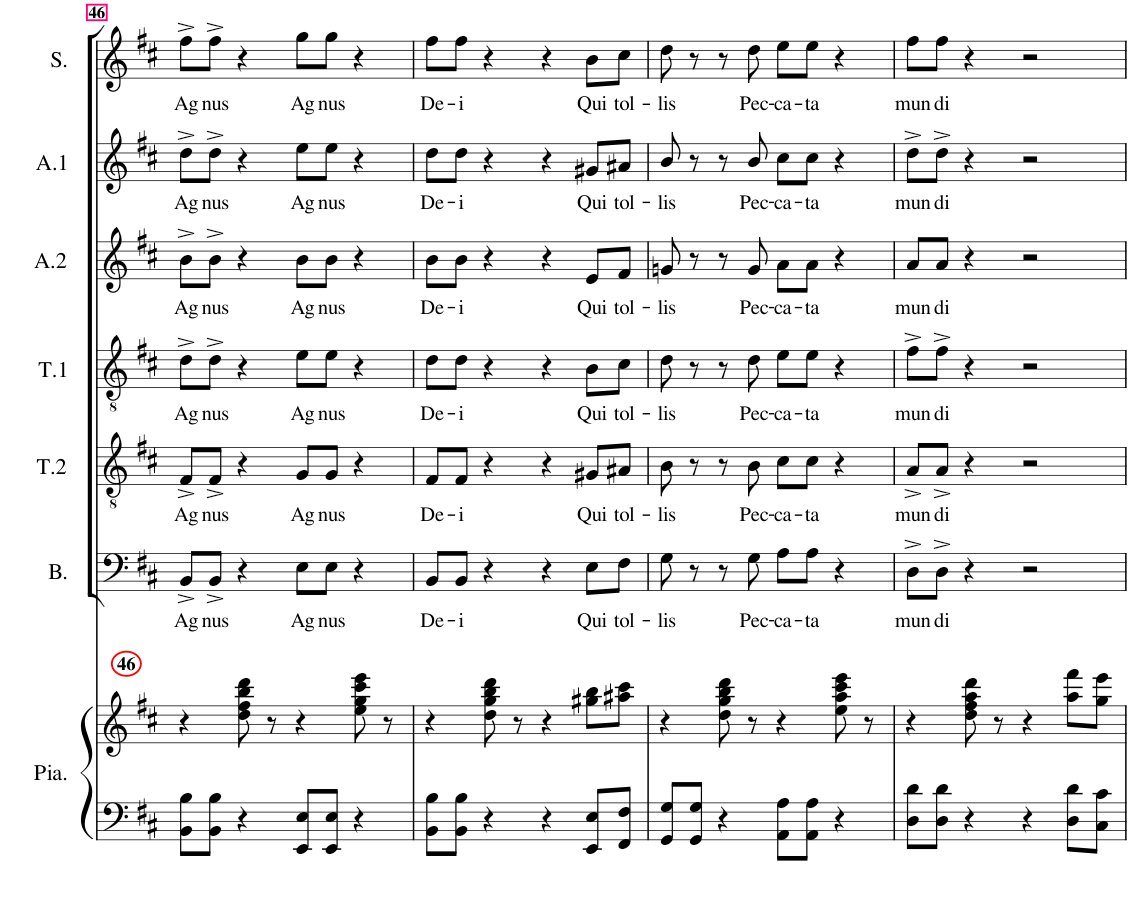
**kern	**kern	**kern	**text	**kern	**text	**kern	**text	**kern	**text	**kern	**text	**kern	**text
*part7	*part7	*part6	*part6	*part5	*part5	*part4	*part4	*part3	*part3	*part2	*part2	*part1	*part1
*staff8	*staff7	*staff6	*staff6	*staff5	*staff5	*staff4	*staff4	*staff3	*staff3	*staff2	*staff2	*staff1	*staff1
*I"Piano	*	*I"Basse	*	*I"Ténor 2	*	*I"Ténor 1	*	*I"Alto 2	*	*I"Alto 1	*	*I"Soprano	*
*I'Pia.	*	*I'B.	*	*I'T.2	*	*I'T.1	*	*I'A.2	*	*I'A.1	*	*I'S.	*
!!LO:PB:g=z
*clefF4	*clefG2	*clefF4	*	*clefGv2	*	*clefGv2	*	*clefG2	*	*clefG2	*	*clefG2	*
*k[f#c#]	*k[f#c#]	*k[f#c#]	*	*k[f#c#]	*	*k[f#c#]	*	*k[f#c#]	*	*k[f#c#]	*	*k[f#c#]	*
*M4/4	*M4/4	*M4/4	*	*M4/4	*	*M4/4	*	*M4/4	*	*M4/4	*	*M4/4	*
=46	=46	=46	=46	=46	=46	=46	=46	=46	=46	=46	=46	=46	=46
!	!LO:TX:a:B:t=46	!	!	!	!	!	!	!	!	!	!	!	!
!	!	!	!LO:LY:b	!	!LO:LY:b	!	!LO:LY:b	!	!LO:LY:b	!	!LO:LY:b	!	!LO:LY:b
8BB\ 8B\L	4r	8BB^/L	Ag-	8F#^/L	Ag-	8d^\L	Ag-	8b^\L	Ag-	8dd^\L	Ag-	8ff#^\L	Ag-
!	!	!	!LO:LY:b	!	!LO:LY:b	!	!LO:LY:b	!	!LO:LY:b	!	!LO:LY:b	!	!LO:LY:b
8BB\ 8B\J	.	8BB^/J	-nus	8F#^/J	-nus	8d^\J	-nus	8b^\J	-nus	8dd^\J	-nus	8ff#^\J	-nus
4r	8dd\ 8ff#\ 8bb\ 8ddd\	4r	.	4r	.	4r	.	4r	.	4r	.	4r	.
.	8r	.	.	.	.	.	.	.	.	.	.	.	.
!	!	!	!LO:LY:b	!	!LO:LY:b	!	!LO:LY:b	!	!LO:LY:b	!	!LO:LY:b	!	!LO:LY:b
8EE/ 8E/L	4r	8E\L	Ag-	8G/L	Ag-	8e\L	Ag-	8b\L	Ag-	8ee\L	Ag-	8gg\L	Ag-
!	!	!	!LO:LY:b	!	!LO:LY:b	!	!LO:LY:b	!	!LO:LY:b	!	!LO:LY:b	!	!LO:LY:b
8EE/ 8E/J	.	8E\J	-nus	8G/J	-nus	8e\J	-nus	8b\J	-nus	8ee\J	-nus	8gg\J	-nus
4r	8ee\ 8gg\ 8ccc#\ 8eee\	4r	.	4r	.	4r	.	4r	.	4r	.	4r	.
.	8r	.	.	.	.	.	.	.	.	.	.	.	.
=47	=47	=47	=47	=47	=47	=47	=47	=47	=47	=47	=47	=47	=47
!	!	!	!LO:LY:b	!	!LO:LY:b	!	!LO:LY:b	!	!LO:LY:b	!	!LO:LY:b	!	!LO:LY:b
8BB\ 8B\L	4r	8BB/L	De-	8F#/L	De-	8d\L	De-	8b\L	De-	8dd\L	De-	8ff#\L	De-
!	!	!	!LO:LY:b	!	!LO:LY:b	!	!LO:LY:b	!	!LO:LY:b	!	!LO:LY:b	!	!LO:LY:b
8BB\ 8B\J	.	8BB/J	-i	8F#/J	-i	8d\J	-i	8b\J	-i	8dd\J	-i	8ff#\J	-i
4r	8dd\ 8gg\ 8bb\ 8ddd\	4r	.	4r	.	4r	.	4r	.	4r	.	4r	.
.	8r	.	.	.	.	.	.	.	.	.	.	.	.
4r	4r	4r	.	4r	.	4r	.	4r	.	4r	.	4r	.
!	!	!	!LO:LY:b	!	!LO:LY:b	!	!LO:LY:b	!	!LO:LY:b	!	!LO:LY:b	!	!LO:LY:b
8EE/ 8E/L	8gg#X\ 8bb\L	8E\L	Qui	8G#X/L	Qui	8B\L	Qui	8e/L	Qui	8g#X/L	Qui	8b\L	Qui
!	!	!	!LO:LY:b	!	!LO:LY:b	!	!LO:LY:b	!	!LO:LY:b	!	!LO:LY:b	!	!LO:LY:b
8FF#/ 8F#/J	8aa#X\ 8ccc#\J	8F#\J	tol-	8A#X/J	tol-	8c#\J	tol-	8f#/J	tol-	8a#X/J	tol-	8cc#\J	tol-
=48	=48	=48	=48	=48	=48	=48	=48	=48	=48	=48	=48	=48	=48
!	!	!	!LO:LY:b	!	!LO:LY:b	!	!LO:LY:b	!	!LO:LY:b	!	!LO:LY:b	!	!LO:LY:b
8GG/ 8G/L	4r	8G\	-lis	8B\	-lis	8d\	-lis	8gn/	-lis	8b/	-lis	8dd\	-lis
8GG/ 8G/J	.	8r	.	8r	.	8r	.	8r	.	8r	.	8r	.
4r	8dd\ 8gg\ 8bb\ 8ddd\	8r	.	8r	.	8r	.	8r	.	8r	.	8r	.
!	!	!	!LO:LY:b	!	!LO:LY:b	!	!LO:LY:b	!	!LO:LY:b	!	!LO:LY:b	!	!LO:LY:b
.	8r	8G\	Pec-	8B\	Pec-	8d\	Pec-	8g/	Pec-	8b/	Pec-	8dd\	Pec-
!	!	!	!LO:LY:b	!	!LO:LY:b	!	!LO:LY:b	!	!LO:LY:b	!	!LO:LY:b	!	!LO:LY:b
8AA\ 8A\L	4r	8A\L	-ca-	8c#\L	-ca-	8e\L	-ca-	8a\L	-ca-	8cc#\L	-ca-	8ee\L	-ca-
!	!	!	!LO:LY:b	!	!LO:LY:b	!	!LO:LY:b	!	!LO:LY:b	!	!LO:LY:b	!	!LO:LY:b
8AA\ 8A\J	.	8A\J	-ta	8c#\J	-ta	8e\J	-ta	8a\J	-ta	8cc#\J	-ta	8ee\J	-ta
4r	8ee\ 8aa\ 8ccc#\ 8eee\	4r	.	4r	.	4r	.	4r	.	4r	.	4r	.
.	8r	.	.	.	.	.	.	.	.	.	.	.	.
=49	=49	=49	=49	=49	=49	=49	=49	=49	=49	=49	=49	=49	=49
!	!	!	!LO:LY:b	!	!LO:LY:b	!	!LO:LY:b	!	!LO:LY:b	!	!LO:LY:b	!	!LO:LY:b
8D\ 8d\L	4r	8D^\L	mun-	8A^/L	mun-	8f#^\L	mun-	8a/L	mun-	8dd^\L	mun-	8ff#\L	mun-
!	!	!	!LO:LY:b	!	!LO:LY:b	!	!LO:LY:b	!	!LO:LY:b	!	!LO:LY:b	!	!LO:LY:b
8D\ 8d\J	.	8D^\J	-di	8A^/J	-di	8f#^\J	-di	8a/J	-di	8dd^\J	-di	8ff#\J	-di
4r	8dd\ 8ff#\ 8aa\ 8ddd\	4r	.	4r	.	4r	.	4r	.	4r	.	4r	.
.	8r	.	.	.	.	.	.	.	.	.	.	.	.
4r	4r	2r	.	2r	.	2r	.	2r	.	2r	.	2r	.
8D\ 8d\L	8aa\ 8fff#\L	.	.	.	.	.	.	.	.	.	.	.	.
8C#\ 8c#\J	8gg\ 8eee\J	.	.	.	.	.	.	.	.	.	.	.	.
=	=	=	=	=	=	=	=	=	=	=	=	=	=
*-	*-	*-	*-	*-	*-	*-	*-	*-	*-	*-	*-	*-	*-
